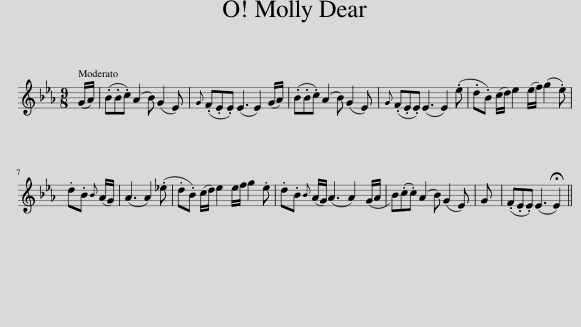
X:1
L:1/8
M:9/8
I:linebreak $
K:Eb
V:1 treble
V:1
 (G/A/) | (.B.B.c) (A2 B) (G2 E) |{G} (.F.E.E) (E3 E2) (G/A/) | (.B.B.c) (A2 B) (G2 E) |{G} (.F.E.E) (E3 E2) (.e | %5
 .d.B) (c/d/) e2 (e/f/) (g2 .e) |$ .d.B{B} (A/G/) | (A3 A2) (._e | .d.B) (c/d/) e2 e/f/ g2 .e | .d.B{B} (A/G/) (A3 A2) (G/A/ | %10
 B)(.c.c) (A2 B) (G2 E) | G | (.F.E.E) (E3 !fermata!E2) || %13
